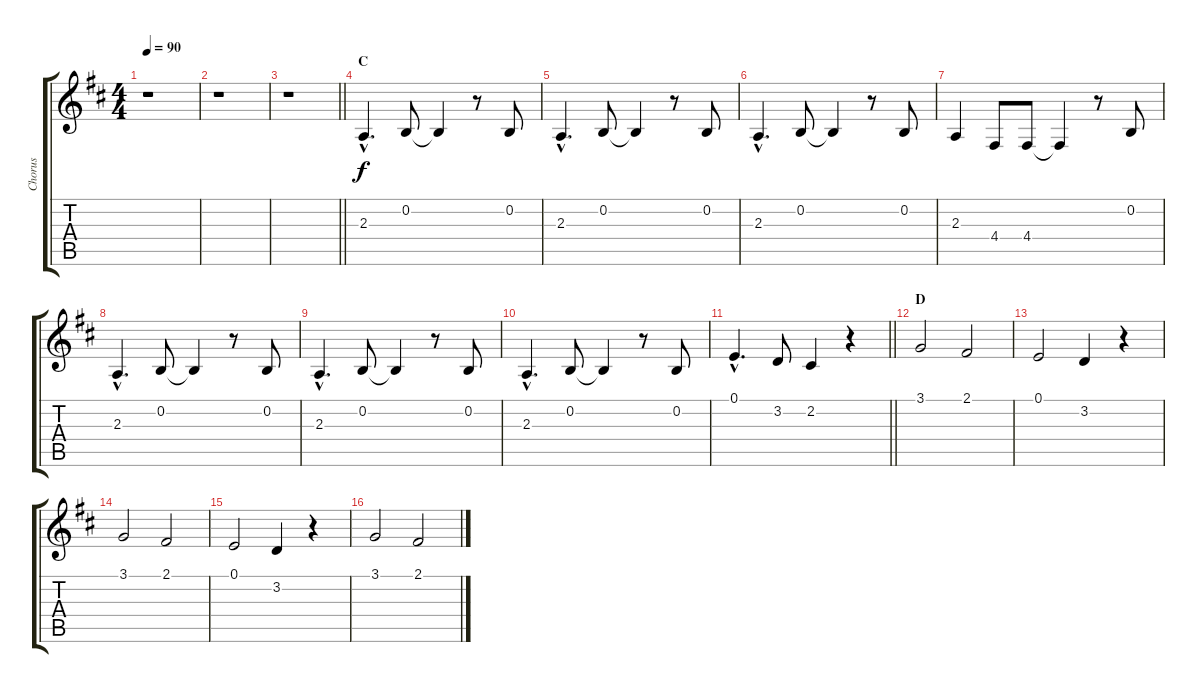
\track ("Chorus" "Chorus") {instrument sopranosax}
\staff {score tabs}
\tuning (E4 B3 G3 D3 A2 E2) {hide}
\ts (4 4)
\tempo 90
\clef g2
\ks d
r.1{dy f} |
r.1 |
\barLineRight lightlight
r.1 |
\section ("" "C")
2.3{hac}.4{d} 0.2.8 0.2{t}.4 r.8 0.2.8 |
2.3{hac}.4{d} 0.2.8 0.2{t}.4 r.8 0.2.8 |
2.3{hac}.4{d} 0.2.8 0.2{t}.4 r.8 0.2.8 |
2.3.4 4.4.8 4.4.8 4.4{t}.4 r.8 0.2.8 |
2.3{hac}.4{d} 0.2.8 0.2{t}.4 r.8 0.2.8 |
2.3{hac}.4{d} 0.2.8 0.2{t}.4 r.8 0.2.8 |
2.3{hac}.4{d} 0.2.8 0.2{t}.4 r.8 0.2.8 |
\barLineRight lightlight
0.1{hac}.4{d} 3.2.8 2.2.4 r.4 |
\section ("" "D")
3.1.2 2.1.2 |
0.1.2 3.2.4 r.4 |
3.1.2 2.1.2 |
0.1.2 3.2.4 r.4 |
3.1.2 2.1.2
